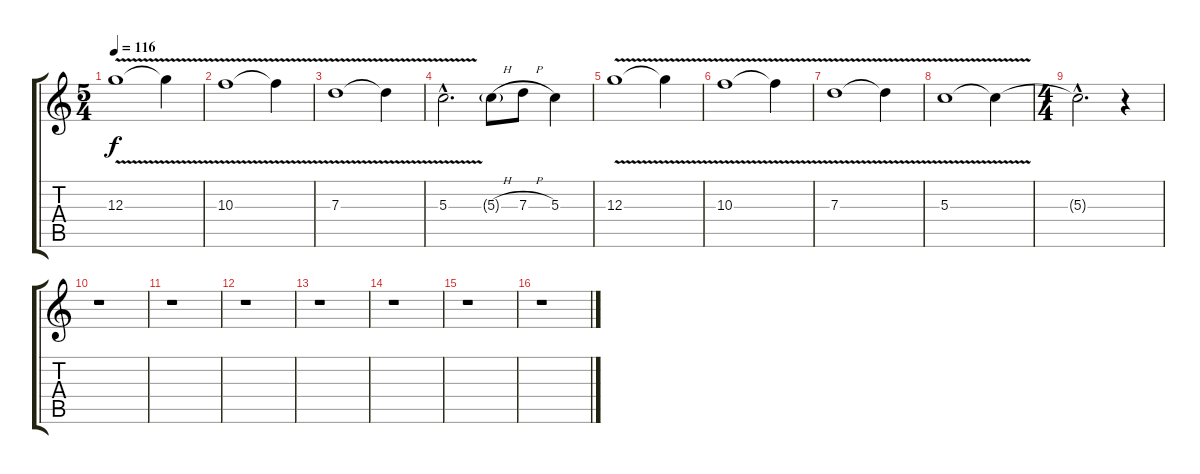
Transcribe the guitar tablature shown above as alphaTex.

\track "" {instrument overdrivenguitar}
\staff {score tabs}
\tuning (E4 B3 G3 D3 A2 E2) {hide}
\ts (5 4)
\tempo 116
\clef g2
\ks c
12.3{v}.1{dy f instrument overdrivenguitar} 12.3{t}.4 |
10.3{v}.1 10.3{t}.4 |
7.3{v}.1 7.3{t}.4 |
5.3{v hac}.2{d} 5.3{h g}.8 7.3{h}.8 5.3.4 |
12.3{v}.1 12.3{t}.4 |
10.3{v}.1 10.3{t}.4 |
7.3{v}.1 7.3{t}.4 |
5.3{v}.1 5.3{t}.4 |
\ts (4 4)
5.3{hac t}.2{d} r.4 |
r.1 |
r.1 |
r.1 |
r.1 |
r.1 |
r.1 |
r.1
